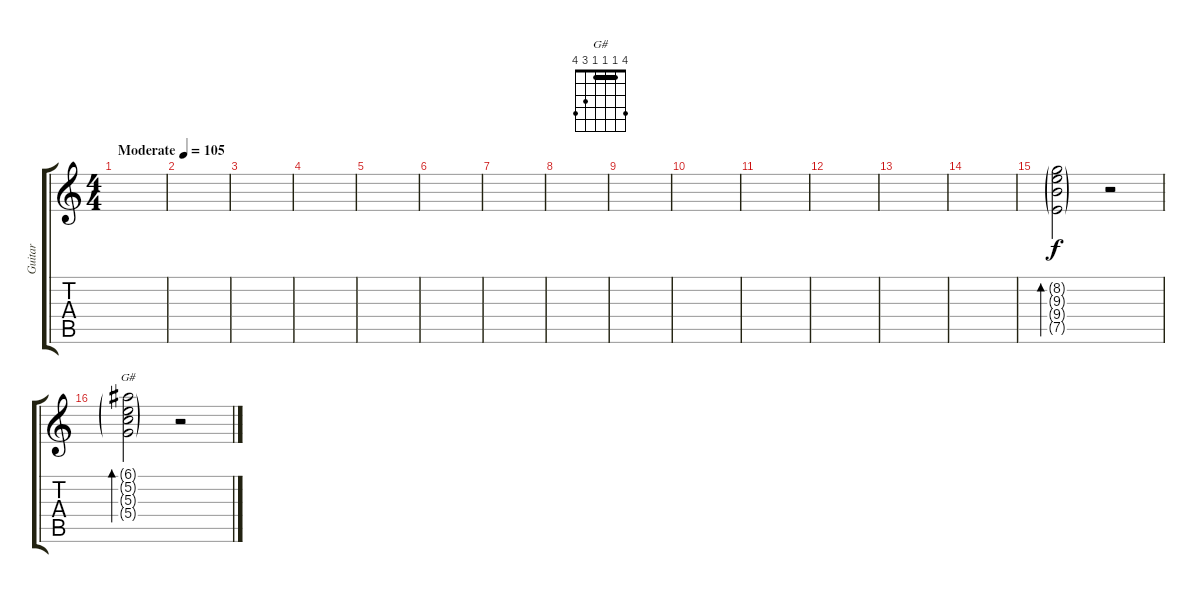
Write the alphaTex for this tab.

\track ("Guitar" "Guitar") {instrument electricguitarclean}
\staff {score tabs}
\tuning (E4 B3 G3 D3 A2 E2) {hide}
\chord ("G#" 4 1 1 1 3 4) {barre 1}
\ts (4 4)
\tempo (105 "Moderate")
\clef g2
\ks c
|
|
|
|
|
|
|
|
|
|
|
|
|
|
(8.2{g} 9.3{g} 9.4{g} 7.5{g}).2{bd 240} r.2 |
(6.1{g} 5.2{g} 5.3{g} 5.4{g}).2{bd 240 ch "G#"} r.2
